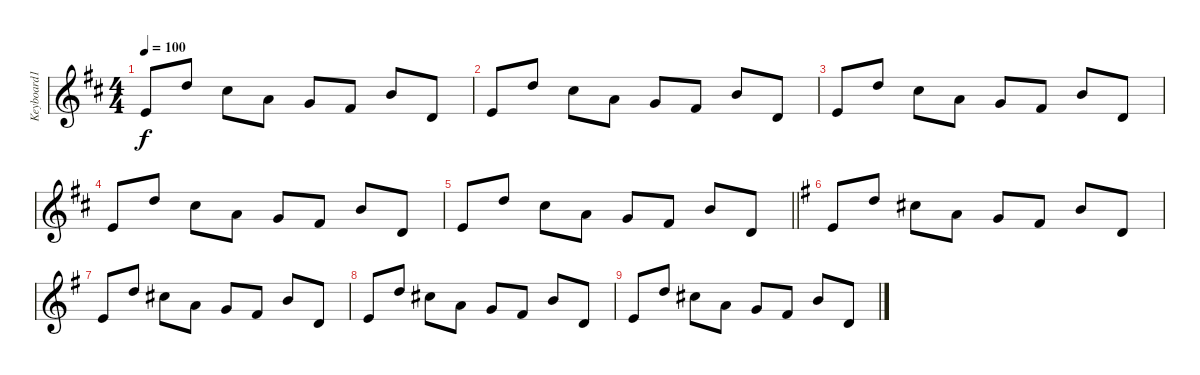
\track ("Keyboard1" "Keyboard1") {instrument pad3polysynth}
\staff {score}
\tuning (E4 B3 G3 D3 A2 E2) {hide}
\ts (4 4)
\tempo 100
\clef g2
\ks bminor
0.1.8{dy f} 10.1.8 9.1.8 5.1.8 3.1.8 2.1.8 7.1.8 3.2.8 |
0.1.8 10.1.8 9.1.8 5.1.8 3.1.8 2.1.8 7.1.8 3.2.8 |
0.1.8 10.1.8 9.1.8 5.1.8 3.1.8 2.1.8 7.1.8 3.2.8 |
0.1.8 10.1.8 9.1.8 5.1.8 3.1.8 2.1.8 7.1.8 3.2.8 |
\barLineRight lightlight
0.1.8 10.1.8 9.1.8 5.1.8 3.1.8 2.1.8 7.1.8 3.2.8 |
\ks g
0.1.8{volume 7} 10.1.8 9.1.8 5.1.8 3.1.8{volume 7} 2.1.8 7.1.8 3.2.8 |
0.1.8{volume 7} 10.1.8 9.1.8 5.1.8 3.1.8{volume 5} 2.1.8 7.1.8 3.2.8 |
0.1.8{volume 4} 10.1.8 9.1.8 5.1.8 3.1.8{volume 3} 2.1.8 7.1.8 3.2.8 |
0.1.8{volume 2} 10.1.8 9.1.8 5.1.8 3.1.8{volume 1} 2.1.8 7.1.8 3.2.8
